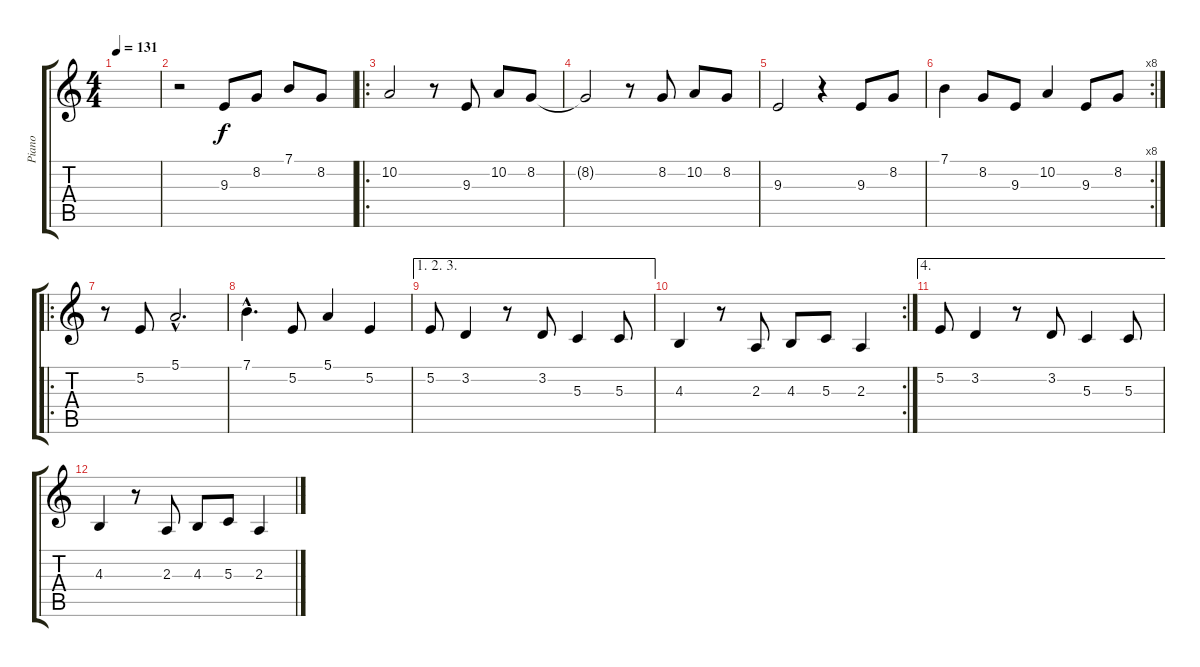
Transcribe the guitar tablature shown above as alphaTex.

\track ("Piano" "Piano") {instrument acousticgrandpiano}
\staff {score tabs}
\tuning (E4 B3 G3 D3 A2 E2) {hide}
\ts (4 4)
\tempo 131
\clef g2
\ks c
|
r.2 9.3.8 8.2.8 7.1.8 8.2.8 |
\ro
10.2.2 r.8 9.3.8 10.2.8 8.2.8 |
8.2{t}.2 r.8 8.2.8 10.2.8 8.2.8 |
9.3.2 r.4 9.3.8 8.2.8 |
\rc 8
7.1.4 8.2.8 9.3.8 10.2.4 9.3.8 8.2.8 |
\ro
r.8 5.2.8 5.1{hac}.2{d} |
7.1{hac}.4{d} 5.2.8 5.1.4 5.2.4 |
\ae (1 2 3)
5.2.8 3.2.4 r.8 3.2.8 5.3.4 5.3.8 |
\rc 2
4.3.4 r.8 2.3.8 4.3.8 5.3.8 2.3.4 |
\ae 4
5.2.8 3.2.4 r.8 3.2.8 5.3.4 5.3.8 |
4.3.4 r.8 2.3.8 4.3.8 5.3.8 2.3.4
